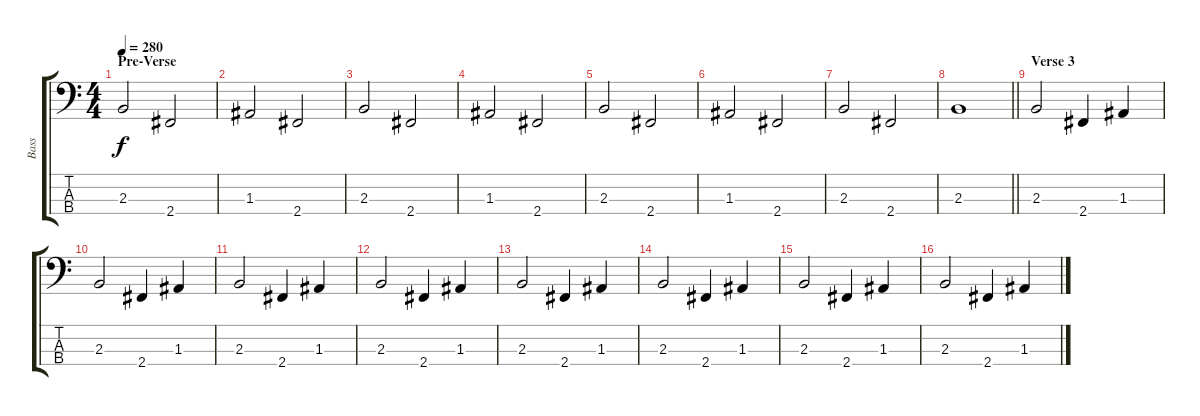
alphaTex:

\track ("Bass" "Bass") {instrument electricbasspick}
\staff {score tabs}
\tuning (G2 D2 A1 E1) {hide}
\ts (4 4)
\section ("" "Pre-Verse")
\tempo 280
\clef f4
\ks c
2.3.2{dy f} 2.4.2 |
1.3.2 2.4.2 |
2.3.2 2.4.2 |
1.3.2 2.4.2 |
2.3.2 2.4.2 |
1.3.2 2.4.2 |
2.3.2 2.4.2 |
\barLineRight lightlight
2.3.1 |
\section ("" "Verse 3")
2.3.2 2.4.4 1.3.4 |
2.3.2 2.4.4 1.3.4 |
2.3.2 2.4.4 1.3.4 |
2.3.2 2.4.4 1.3.4 |
2.3.2 2.4.4 1.3.4 |
2.3.2 2.4.4 1.3.4 |
2.3.2 2.4.4 1.3.4 |
2.3.2 2.4.4 1.3.4
